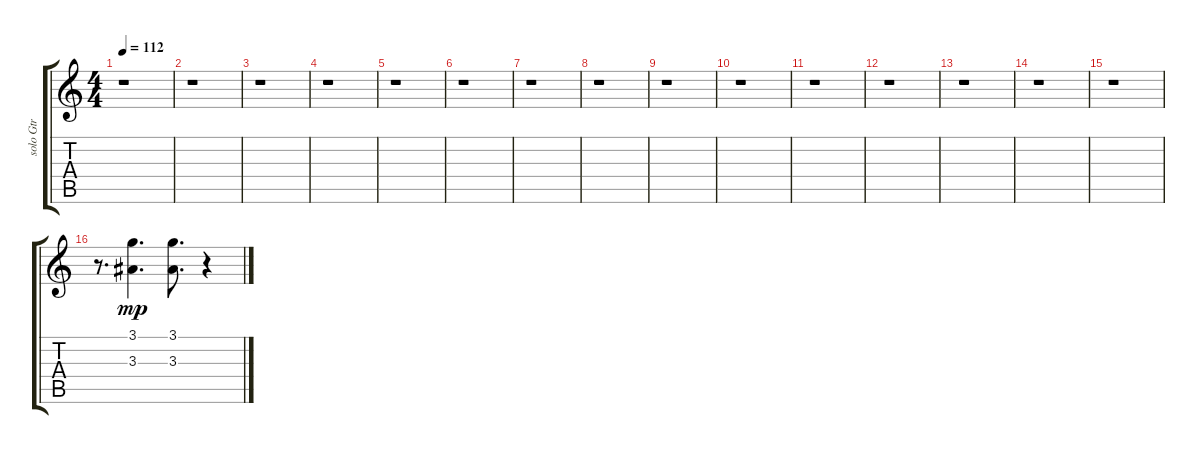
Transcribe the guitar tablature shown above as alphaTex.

\track ("solo Gtr" "solo Gtr") {instrument electricguitarjazz}
\staff {score tabs}
\tuning (E4 B3 G3 D3 A2 E2) {hide}
\ts (4 4)
\tempo 112
\clef g2
\ks c
r.1{dy mp} |
r.1 |
r.1 |
r.1 |
r.1 |
r.1 |
r.1 |
r.1 |
r.1 |
r.1 |
r.1 |
r.1 |
r.1 |
r.1 |
r.1 |
r.8{d} (3.1 3.3).4{d} (3.1 3.3).8{d} r.4
